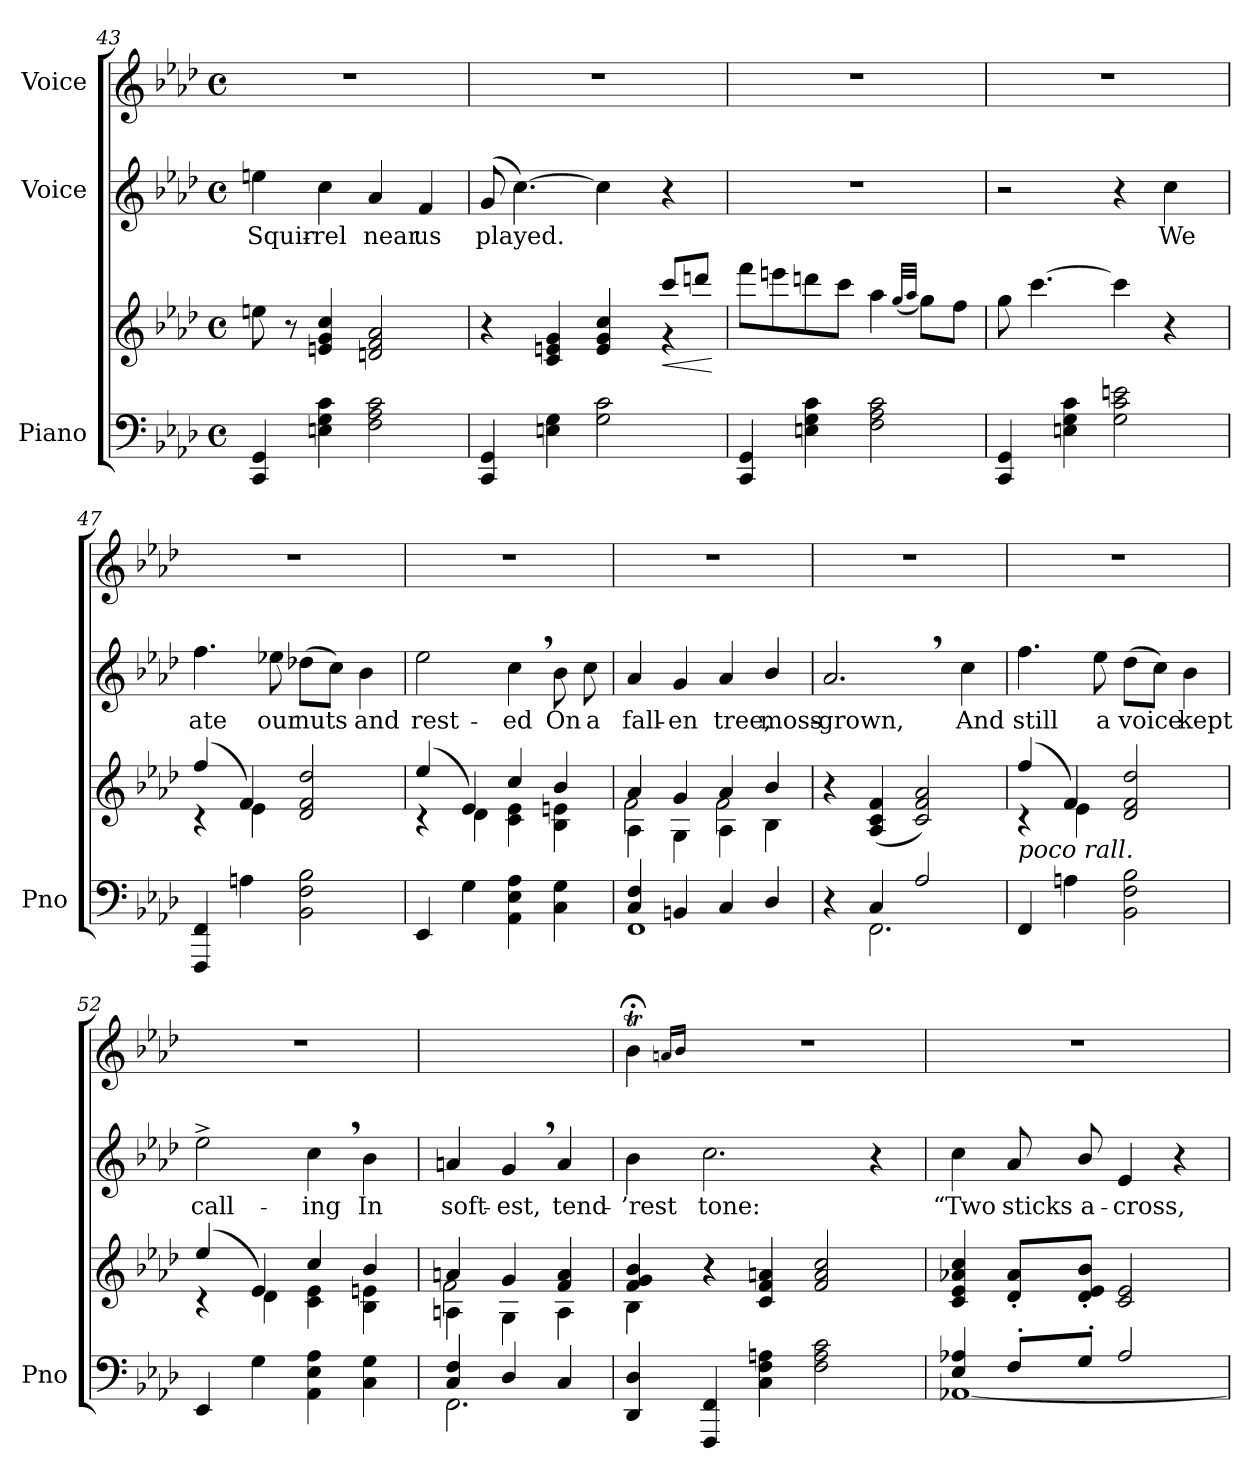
**kern	**kern	**dynam	**kern	**text	**dynam	**kern
*part3	*part3	*part3	*part2	*part2	*part2	*part1
*staff4	*staff3	*staff3/4	*staff2	*staff2	*staff2	*staff1
*I"Piano	*	*	*I"Voice	*	*	*I"Voice
*I'Pno	*	*	*	*	*	*
*clefF4	*clefG2	*	*clefG2	*	*	*clefG2
*k[b-e-a-d-]	*k[b-e-a-d-]	*	*k[b-e-a-d-]	*	*	*k[b-e-a-d-]
*M4/4	*M4/4	*	*M4/4	*	*	*M4/4
*met(c)	*met(c)	*	*met(c)	*	*	*met(c)
=43	=43	=43	=43	=43	=43	=43
!	!	!	!	!LO:LY:b	!	!
4CC/ 4GG/	8een\	.	4een\	Squir-	.	1r
.	8r	.	.	.	.	.
!	!	!	!	!LO:LY:b	!	!
4En\ 4G\ 4c\	4en/ 4g/ 4cc/	.	4cc\	-rel	.	.
!	!	!	!	!LO:LY:b	!	!
2F\ 2A-\ 2c\	2dn/ 2f/ 2a-/	.	4a-/	near	.	.
!	!	!	!	!LO:LY:b	!	!
.	.	.	4f/	us	.	.
!!LO:LB:g=z
=44	=44	=44	=44	=44	=44	=44
*^	*^	*	*	*	*	*
!	!	!	!	!	!	!LO:LY:b	!	!
4CC/ 4GG/	2ryy	4r	2.ryy	.	(8g/	played.	.	1r
.	.	.	.	.	[4.cc\)	.	.	.
4En\ 4G\	.	4c/ 4en/ 4g/	.	.	.	.	.	.
2G\ 2c\	8ryy	4e/ 4g/ 4cc/	.	.	4cc\]	.	.	.
.	4.ryy	.	.	.	.	.	.	.
!	!	!	!	!LO:HP:b	!	!	!	!
.	.	8ccc/L	4r	<	4r	.	.	.
.	.	8dddn/J	.	.	.	.	.	.
*v	*v	*	*	*	*	*	*	*
*	*v	*v	*	*	*	*	*
.	.	[	.	.	.	.
=45	=45	=45	=45	=45	=45	=45
4CC/ 4GG/	8fff\L	.	1r	.	.	1r
.	8eeen\	.	.	.	.	.
4En\ 4G\ 4c\	8dddn\	.	.	.	.	.
.	8ccc\J	.	.	.	.	.
2F\ 2A-\ 2c\	4aa-\	.	.	.	.	.
.	(32qgg/LLL	.	.	.	.	.
.	32qaa-/JJJ	.	.	.	.	.
.	8gg\L)	.	.	.	.	.
.	8ff\J	.	.	.	.	.
=46	=46	=46	=46	=46	=46	=46
*^	*	*	*	*	*	*
4CC/ 4GG/	2..ryy	8gg\	.	2r	.	.	1r
.	.	[4.ccc\	.	.	.	.	.
4En\ 4G\ 4c\	.	.	.	.	.	.	.
2G\ 2c\ 2en\	.	4ccc\]	.	4r	.	.	.
!	!	!	!	!	!LO:LY:b	!	!
.	.	4r	.	4cc\	We	.	.
.	8ryy	.	.	.	.	.	.
!!LO:PB:g=z
=47	=47	=47	=47	=47	=47	=47	=47
*	*	*^	*	*	*	*	*
!	!	!	!	!	!	!LO:LY:b	!	!
*v	*v	*	*	*	*	*	*	*
4FFF/ 4FF/	(4ff/	4r	.	4.ff\	ate	.	1r
4An\	4f/)	4e-\	.	.	.	.	.
!	!	!	!	!	!LO:LY:b	!	!
.	.	.	.	8ee-X\	our	.	.
!	!	!	!	!	!LO:LY:b	!	!
2BB-\ 2F\ 2B-\	2d-/ 2f/ 2dd-/	2ryy	.	(8dd-X\L	nuts	.	.
.	.	.	.	8cc\J)	.	.	.
!	!	!	!	!	!LO:LY:b	!	!
.	.	.	.	4b-\	and	.	.
=48	=48	=48	=48	=48	=48	=48	=48
!	!	!	!	!	!LO:LY:b	!	!
4EE-/	(4ee-/	4r	.	2ee-\	rest-	.	1r
4G\	4e-/)	4d-\	.	.	.	.	.
!	!	!	!	!	!LO:LY:b	!	!
4AA-\ 4E-\ 4A-\	4cc/	4c\ 4e-\	.	4cc,\	-ed	.	.
!	!	!	!	!	!LO:LY:b	!	!
4C\ 4G\	4b-/	4B-\ 4en\	.	8b-\	On	.	.
!	!	!	!	!	!LO:LY:b	!	!
.	.	.	.	8cc\	a	.	.
!!LO:LB:g=z
=49	=49	=49	=49	=49	=49	=49	=49
*^	*	*^	*	*	*	*	*
!	!	!	!	!	!	!	!LO:LY:b	!	!
4C/ 4F/	1FF	4a-/	4A-\	2f\	.	4a-/	fall-	.	1r
!	!	!	!	!	!	!	!LO:LY:b	!	!
4BBn/	.	4g/	4G\	.	.	4g/	-en	.	.
!	!	!	!	!	!	!	!LO:LY:b	!	!
4C/	.	4a-/	4A-\	2f\	.	4a-/	tree,	.	.
!	!	!	!	!	!	!	!LO:LY:b	!	!
4D-/	.	4b-/	4B-\	.	.	4b-/	moss-	.	.
*	*	*	*v	*v	*	*	*	*	*
=50	=50	=50	=50	=50	=50	=50	=50	=50
!	!	!	!	!	!	!LO:LY:b	!	!
*	*	*v	*v	*	*	*	*	*
4r	4ryy	4r	.	2.a-,/	-grown,	.	1r
4C/	2.FF\	(>4A-/ 4c/ 4f/	.	.	.	.	.
2A-/	.	2c/ 2f/ 2a-/)	.	.	.	.	.
!	!	!	!	!	!LO:LY:b	!LO:DY:a	!
!	!	!	!	!	!	!LO:DY:n=1:a	!
.	.	.	.	4cc\	And	p other-dynamics	.
*v	*v	*	*	*	*	*	*
=51	=51	=51	=51	=51	=51	=51
*	*^	*	*	*	*	*
!	!LO:TX:b:i:t=poco   rall.	!	!	!	!	!	!
!	!	!	!	!	!LO:LY:b	!	!
4FF/	(4ff/	4r	.	4.ff\	still	.	1r
4An\	4f/)	4e-\	.	.	.	.	.
!	!	!	!	!	!LO:LY:b	!	!
.	.	.	.	8ee-\	a	.	.
!	!	!	!	!	!LO:LY:b	!	!
2BB-\ 2F\ 2B-\	2d-/ 2f/ 2dd-/	2ryy	.	(8dd-\L	voice	.	.
.	.	.	.	8cc\J)	.	.	.
!	!	!	!	!	!LO:LY:b	!	!
.	.	.	.	4b-\	kept	.	.
!!LO:LB:g=z
=52	=52	=52	=52	=52	=52	=52	=52
!	!	!	!	!	!LO:LY:b	!	!
4EE-/	(4ee-/	4r	.	2ee-^\	call-	.	1r
4G\	4e-/)	4d-\	.	.	.	.	.
!	!	!	!	!	!LO:LY:b	!	!
4AA-\ 4E-\ 4A-\	4cc/	4c\ 4e-\	.	4cc,\	-ing	.	.
!	!	!	!	!	!LO:LY:b	!	!
4C\ 4G\	4b-/	4B-\ 4en\	.	4b-\	In	.	.
=53	=53	=53	=53	=53	=53	=53	=53
*^	*	*^	*	*	*	*	*
!	!	!	!	!	!	!	!LO:LY:b	!	!
4C/ 4F/	2.FF\	4an/	4An\	2f\	.	4an/	soft-	.	2ryy
!	!	!	!	!	!	!	!LO:LY:b	!	!
4D-/	.	4g/	4G\	.	.	4g,/	-est,	.	.
!	!	!	!	!	!	!	!LO:LY:b	!	!
4C/	.	4f/ 4a/	4A\	4ryy	.	4a/	tend-	.	4ryy
*v	*v	*	*	*	*	*	*	*	*
=53X1	=53X1	=53X1	=53X1	=53X1	=53X1	=53X1	=53X1	=53X1
!	!	!	!	!	!	!LO:LY:b	!	!
*	*	*v	*v	*	*	*	*	*
4DD-/ 4D-/	4f/ 4g/ 4b-/	4B-\	.	4b-\	-’rest	.	4b-;<T\
*	*v	*v	*	*	*	*	*
.	.	.	.	.	.	16qan/LL
.	.	.	.	.	.	16qb-/JJ
=54-	=54-	=54-	=54-	=54-	=54-	=54-
!	!	!	!	!LO:LY:b	!	!
4FFF/ 4FF/	4r	.	2.cc\	tone:	.	1r
4C\ 4F\ 4An\	4c/ 4f/ 4an/	.	.	.	.	.
2F\ 2A\ 2c\	2f/ 2a/ 2cc/	.	.	.	.	.
.	.	.	4r	.	.	.
!!LO:LB:g=z
=55	=55	=55	=55	=55	=55	=55
*^	*	*	*	*	*	*
!	!	!	!LO:DY:b	!	!LO:LY:b	!	!
!	!	!	!LO:DY:n=1:b	!	!	!LO:DY:a	!
!	!	!	!	!	!	!LO:DY:n=1:a	!
4E-/ 4A-X/	[1AA-X	4c/ 4e-/ 4a-X/ 4cc/	pp other-dynamics	4cc\	“Two	pp other-dynamics	1r
!	!	!	!	!	!LO:LY:b	!	!
8F'/L	.	8d-/' 8a-/'L	.	8a-/	sticks	.	.
!	!	!	!	!	!LO:LY:b	!	!
8G'/J	.	8d-/' 8e-/' 8b-/'J	.	8b-/	a-	.	.
!	!	!	!	!	!LO:LY:b	!	!
2A-/	.	2c/ 2e-/	.	4e-/	-cross,	.	.
.	.	.	.	4r	.	.	.
*v	*v	*	*	*	*	*	*
=	=	=	=	=	=	=
*-	*-	*-	*-	*-	*-	*-
